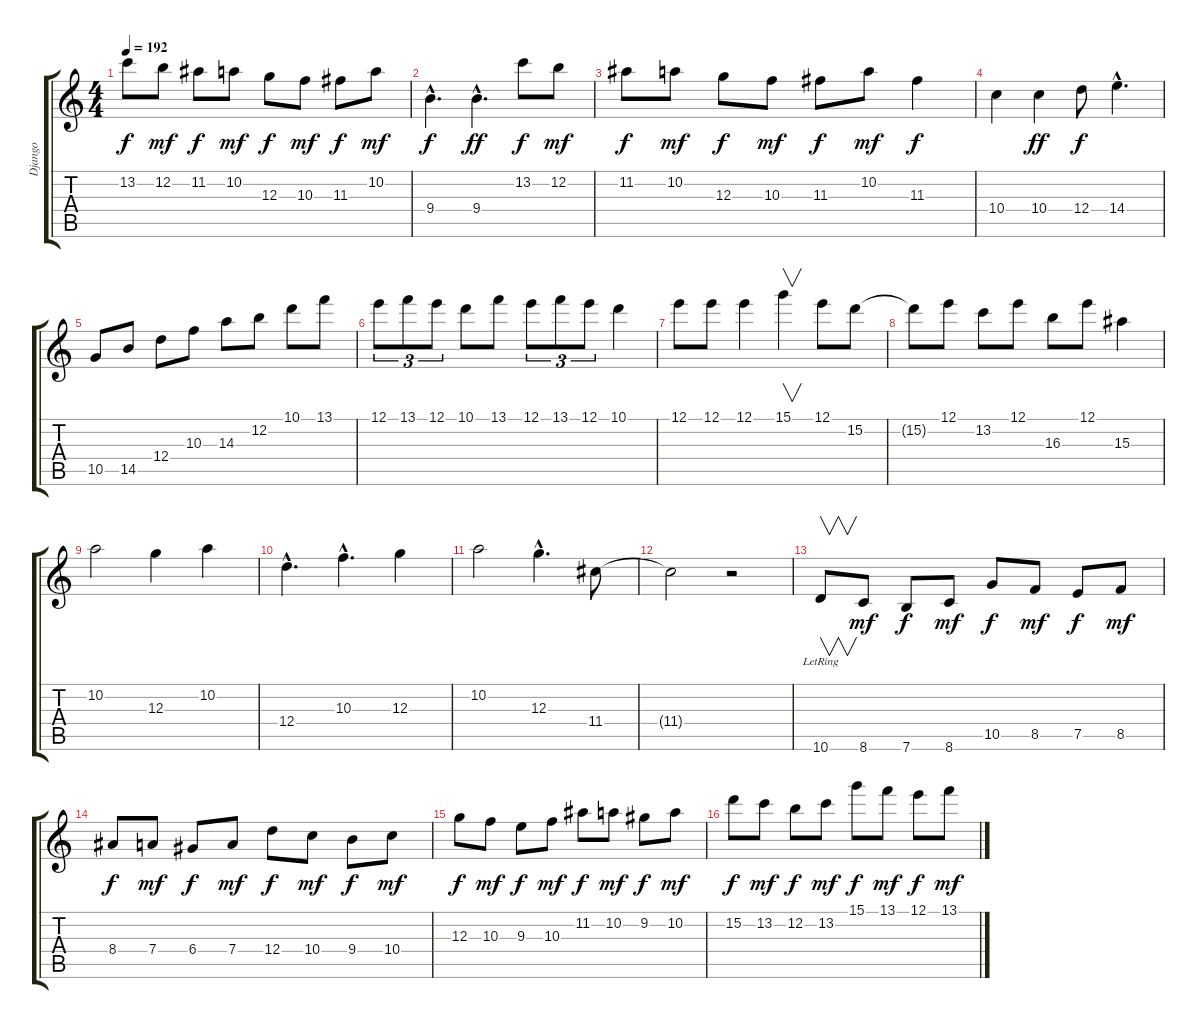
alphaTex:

\track ("Django" "Django") {instrument acousticguitarnylon}
\staff {score tabs}
\tuning (E4 B3 G3 D3 A2 E2) {hide}
\ts (4 4)
\tempo 192
\clef g2
\ks c
13.2.8{dy f} 12.2.8{dy mf} 11.2.8{dy f} 10.2.8{dy mf} 12.3.8{dy f} 10.3.8{dy mf} 11.3.8{dy f} 10.2.8{dy mf} |
9.4{hac}.4{d dy f} 9.4{hac}.4{d dy ff} 13.2.8{dy f} 12.2.8{dy mf} |
11.2.8{dy f} 10.2.8{dy mf} 12.3.8{dy f} 10.3.8{dy mf} 11.3.8{dy f} 10.2.8{dy mf} 11.3.4{dy f} |
10.4.4 10.4.4{dy ff} 12.4.8{dy f} 14.4{hac}.4{d} |
10.5.8 14.5.8 12.4.8 10.3.8 14.3.8 12.2.8 10.1.8 13.1.8 |
12.1.8{tu (3 2)} 13.1.8{tu (3 2)} 12.1.8{tu (3 2)} 10.1.8 13.1.8 12.1.8{tu (3 2)} 13.1.8{tu (3 2)} 12.1.8{tu (3 2)} 10.1.4 |
12.1.8 12.1.8 12.1.4 15.1.4{v} 12.1.8 15.2.8 |
15.2{t}.8 12.1.8 13.2.8 12.1.8 16.3.8 12.1.8 15.3.4 |
10.2.2 12.3.4 10.2.4 |
12.4{hac}.4{d} 10.3{hac}.4{d} 12.3.4 |
10.2.2 12.3{hac}.4{d} 11.4.8 |
11.4{t}.2 r.2 |
10.6{lr}.8{v} 8.6.8{dy mf} 7.6.8{dy f} 8.6.8{dy mf} 10.5.8{dy f} 8.5.8{dy mf} 7.5.8{dy f} 8.5.8{dy mf} |
8.4.8{dy f} 7.4.8{dy mf} 6.4.8{dy f} 7.4.8{dy mf} 12.4.8{dy f} 10.4.8{dy mf} 9.4.8{dy f} 10.4.8{dy mf} |
12.3.8{dy f} 10.3.8{dy mf} 9.3.8{dy f} 10.3.8{dy mf} 11.2.8{dy f} 10.2.8{dy mf} 9.2.8{dy f} 10.2.8{dy mf} |
15.2.8{dy f} 13.2.8{dy mf} 12.2.8{dy f} 13.2.8{dy mf} 15.1.8{dy f} 13.1.8{dy mf} 12.1.8{dy f} 13.1.8{dy mf}
